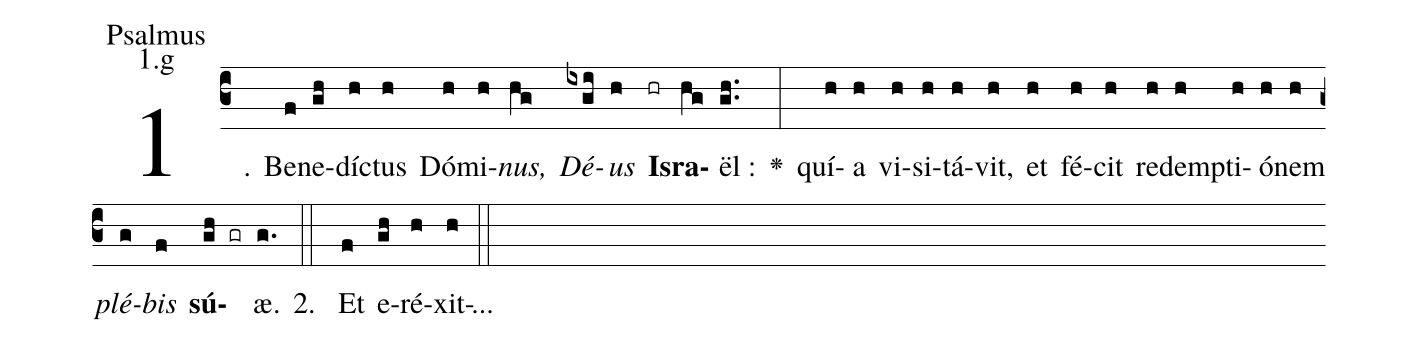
office-part: Psalmus;
mode: 1.g;
%%
(c3)
1.( )
Be(f)ne(gh)dí(h)ctus(h) Dó(h)mi(h)<i>nus,</i>(hg) <i>Dé</i>(ixgi)<i>us</i>(h) <b>Is</b>(hr)<b>ra</b>(hg)ël :(gh..) <v>\greheightstar</v>(:)
quí(h)a(h) vi(h)si(h)tá(h)vit,(h) et(h) fé(h)cit(h) re(h)dem(h)pti(h)ó(h)nem(h) <i>plé</i>(g)<i>bis</i>(f) <b>sú</b>(gh gr)æ.(g.)
2. (::)
Et(f) e(gh)ré(h)xit(h)... (::)
